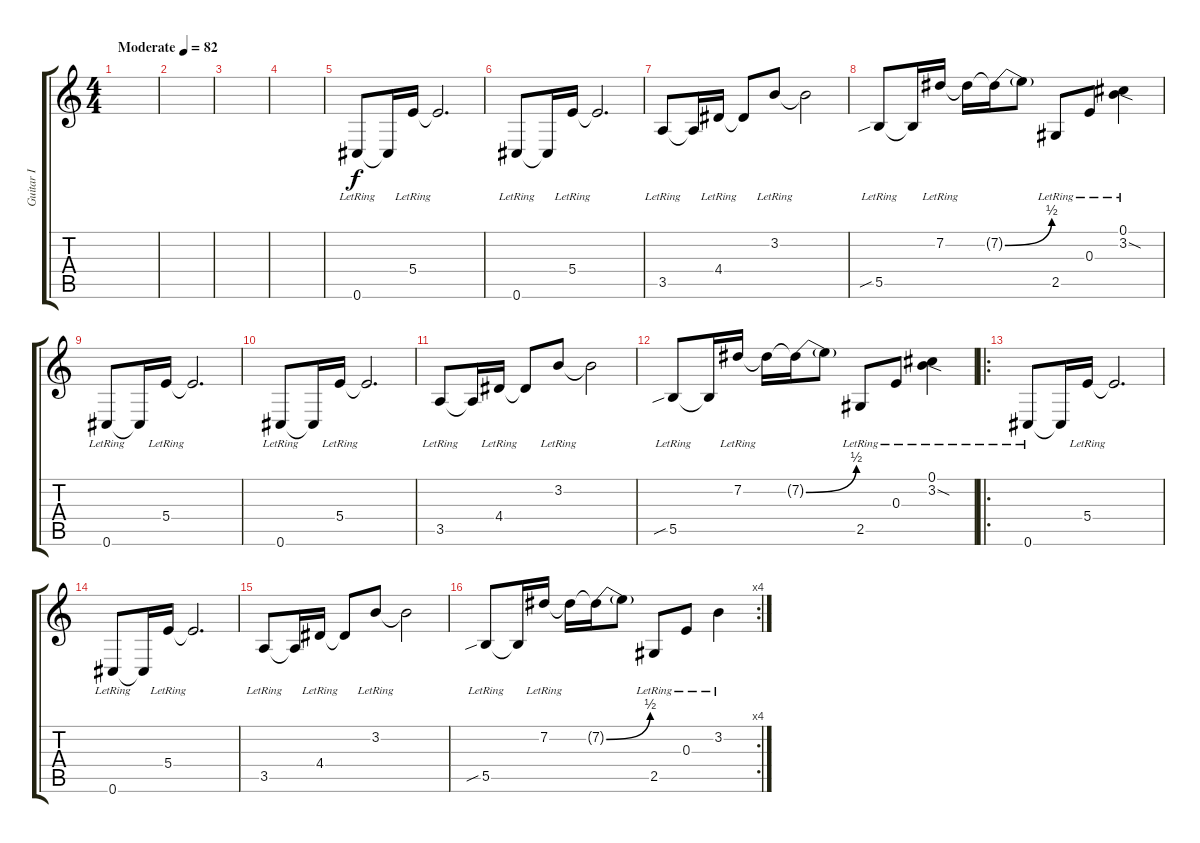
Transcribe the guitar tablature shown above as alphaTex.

\track ("Guitar I" "Guitar I") {instrument electricguitarjazz}
\staff {score tabs}
\tuning (Db4 Ab3 E3 B2 Gb2 Db2) {hide}
\ts (4 4)
\tempo (82 "Moderate")
\clef g2
\ks c
|
|
|
|
0.6{lr}.8 0.6{t}.16 5.4{lr}.16 5.4{t}.2{d} |
0.6{lr}.8 0.6{t}.16 5.4{lr}.16 5.4{t}.2{d} |
3.5{lr}.8 3.5{t}.16 4.4{lr}.16 4.4{t}.8 3.2{lr}.8 3.2{t}.2 |
5.5{sib lr}.8 5.5{t}.16 7.2{lr}.16 7.2{t}.16 7.2{be (bend 0 0 60 2) t}.16 7.2{t}.8 2.5{lr}.8 0.3{lr}.8 (0.1{lr} 3.2{sod lr}).4 |
0.6{lr}.8 0.6{t}.16 5.4{lr}.16 5.4{t}.2{d} |
0.6{lr}.8 0.6{t}.16 5.4{lr}.16 5.4{t}.2{d} |
3.5{lr}.8 3.5{t}.16 4.4{lr}.16 4.4{t}.8 3.2{lr}.8 3.2{t}.2 |
5.5{sib lr}.8 5.5{t}.16 7.2{lr}.16 7.2{t}.16 7.2{be (bend 0 0 60 2) t}.16 7.2{t}.8 2.5{lr}.8 0.3{lr}.8 (0.1{lr} 3.2{sod lr}).4 |
\ro
0.6{lr}.8 0.6{t}.16 5.4{lr}.16 5.4{t}.2{d} |
0.6{lr}.8 0.6{t}.16 5.4{lr}.16 5.4{t}.2{d} |
3.5{lr}.8 3.5{t}.16 4.4{lr}.16 4.4{t}.8 3.2{lr}.8 3.2{t}.2 |
\rc 4
5.5{sib lr}.8 5.5{t}.16 7.2{lr}.16 7.2{t}.16 7.2{be (bend 0 0 60 2) t}.16 7.2{t}.8 2.5{lr}.8 0.3{lr}.8 3.2{lr}.4
